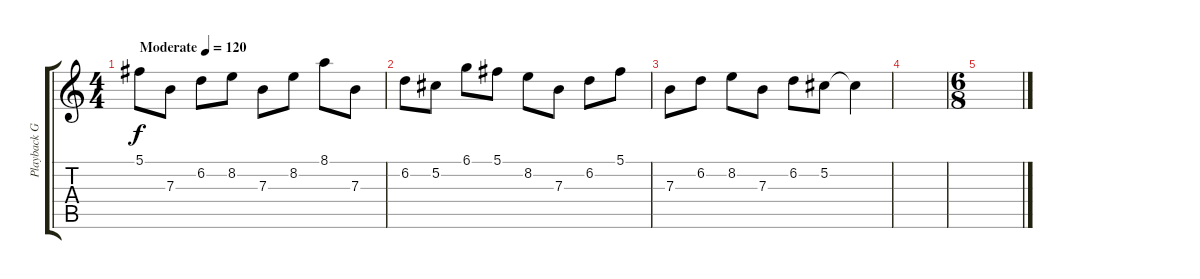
\track ("Playback Guitar" "Playback G") {instrument electricguitarjazz}
\staff {score tabs}
\tuning (Db4 Ab3 E3 B2 Gb2 B1) {hide}
\ts (4 4)
\tempo (120 "Moderate")
\tempo 100
\tempo (120 "Moderate")
\clef g2
\ks c
5.1.8{dy f instrument electricguitarjazz} 7.3.8 6.2.8 8.2.8 7.3.8 8.2.8 8.1.8 7.3.8 |
6.2.8 5.2.8 6.1.8 5.1.8 8.2.8 7.3.8 6.2.8 5.1.8 |
7.3.8 6.2.8 8.2.8 7.3.8 6.2.8 5.2.8 5.2{t}.4 |
|
\ts (6 8)
